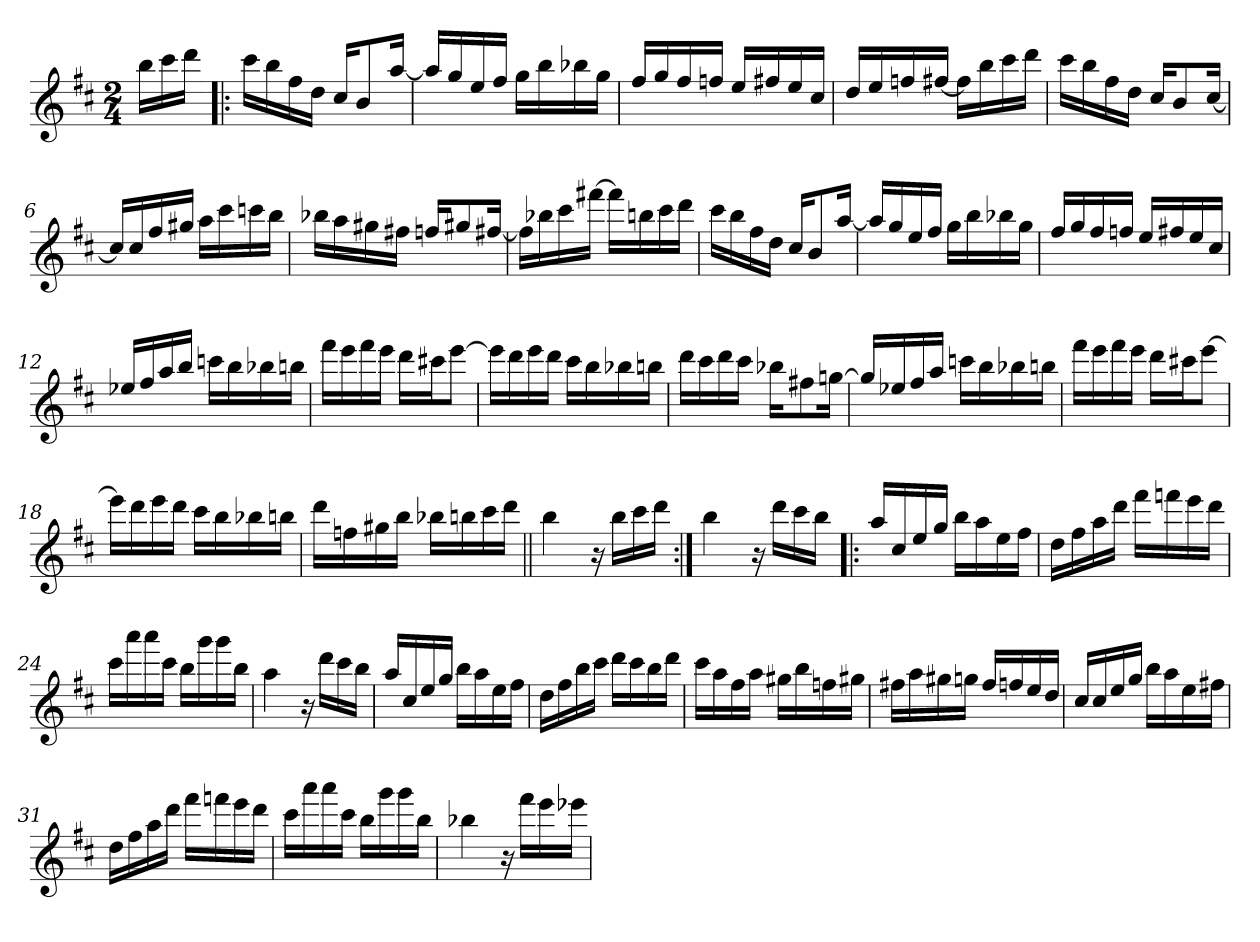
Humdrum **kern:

**kern
*part1
*staff1
*clefG2
*k[f#c#]
*D:
*M2/4
=
16bb\LL
16ccc#\
16ddd\JJ
=1!|:
16ccc#\LL
16bb\
16ff#\
16dd\JJ
16cc#/KL
8b/
[16aa/Jk
=2
16aa/LL]
16gg/
16ee/
16ff#/JJ
16gg\LL
16bb\
16bb-X\
16gg\JJ
=3
16ff#/LL
16gg/
16ff#/
16ffn/JJ
16ee/LL
16ff#X/
16ee/
16cc#/JJ
=4
16dd/LL
16ee/
16ffn/
[16ff#X/JJ
16ff#\LL]
16bb\
16ccc#\
16ddd\JJ
!!LO:LB:g=z
=5
16ccc#\LL
16bb\
16ff#\
16dd\JJ
16cc#/KL
8b/
[16cc#/Jk
=6
16cc#/LL]
16cc#/
16ff#/
16gg#X/JJ
16aa\LL
16ccc#\
16cccn\
16bb\JJ
=7
16bb-X\LL
16aa\
16gg#X\
16ff#X\JJ
16ffn/KL
8gg#X/
[16ff#X/Jk
=8
16ff#\LL]
16bb-X\
16ccc#\
[16fff#X\JJ
16fff#\LL]
16bbn\
16ccc#\
16ddd\JJ
!!LO:LB:g=z
=9
16ccc#\LL
16bb\
16ff#\
16dd\JJ
16cc#/KL
8b/
[16aa/Jk
=10
16aa/LL]
16gg/
16ee/
16ff#/JJ
16gg\LL
16bb\
16bb-X\
16gg\JJ
=11
16ff#/LL
16gg/
16ff#/
16ffn/JJ
16ee/LL
16ff#X/
16ee/
16cc#/JJ
=12
16ee-X/LL
16ff#/
16aa/
16bb/JJ
16cccn\LL
16bb\
16bb-X\
16bbn\JJ
!!LO:LB:g=z
=13
16fff#\LL
16eee\
16fff#\
16eee\JJ
16ddd\LL
16ccc#X\J
[8eee\J
=14
16eee\LL]
16ddd\
16eee\
16ddd\JJ
16ccc#\LL
16bb\
16bb-X\
16bbn\JJ
=15
16ddd\LL
16ccc#\
16ddd\
16ccc#\JJ
16bb-X\KL
8ff#X\
[16ggn\Jk
=16
16gg/LL]
16ee-X/
16ff#/
16aa/JJ
16cccn\LL
16bb\
16bb-X\
16bbn\JJ
!!LO:LB:g=z
=17
16fff#\LL
16eee\
16fff#\
16eee\JJ
16ddd\LL
16ccc#X\J
[8eee\J
=18
16eee\LL]
16ddd\
16eee\
16ddd\JJ
16ccc#\LL
16bb\
16bb-X\
16bbn\JJ
=19
16ddd\LL
16ffn\
16gg#X\
16bb\JJ
16bb-X\LL
16bbn\
16ccc#\
16ddd\JJ
=20||
4bb\
16r
16bb\LL
16ccc#\
16ddd\JJ
!!LO:LB:g=z
=21:|!
4bb\
16r
16ddd\LL
16ccc#\
16bb\JJ
=22!|:
16aa/LL
16cc#/
16ee/
16gg/JJ
16bb\LL
16aa\
16ee\
16ff#\JJ
=23
16dd\LL
16ff#\
16aa\
16ddd\JJ
16fff#\LL
16fffn\
16eee\
16ddd\JJ
=24
16ccc#\LL
16aaa\
16aaa\
16ccc#\JJ
16bb\LL
16ggg\
16ggg\
16bb\JJ
=25
4aa\
16r
16ddd\LL
16ccc#\
16bb\JJ
!!LO:LB:g=z
=26
16aa/LL
16cc#/
16ee/
16gg/JJ
16bb\LL
16aa\
16ee\
16ff#\JJ
=27
16dd\LL
16ff#\
16bb\
16ccc#\JJ
16ddd\LL
16ccc#\
16bb\
16ddd\JJ
=28
16ccc#\LL
16aa\
16ff#\
16aa\JJ
16gg#X\LL
16bb\
16ffn\
16gg#X\JJ
=29
16ff#X\LL
16aa\
16gg#X\
16ggn\JJ
16ff#/LL
16ffn/
16ee/
16dd/JJ
!!LO:LB:g=z
=30
16cc#/LL
16cc#/
16ee/
16gg/JJ
16bb\LL
16aa\
16ee\
16ff#X\JJ
=31
16dd\LL
16ff#\
16aa\
16ddd\JJ
16fff#\LL
16fffn\
16eee\
16ddd\JJ
=32
16ccc#\LL
16aaa\
16aaa\
16ccc#\JJ
16bb\LL
16ggg\
16ggg\
16bb\JJ
=33
4bb-X\
16r
16fff#\LL
16eee\
16eee-X\JJ
=
*-
